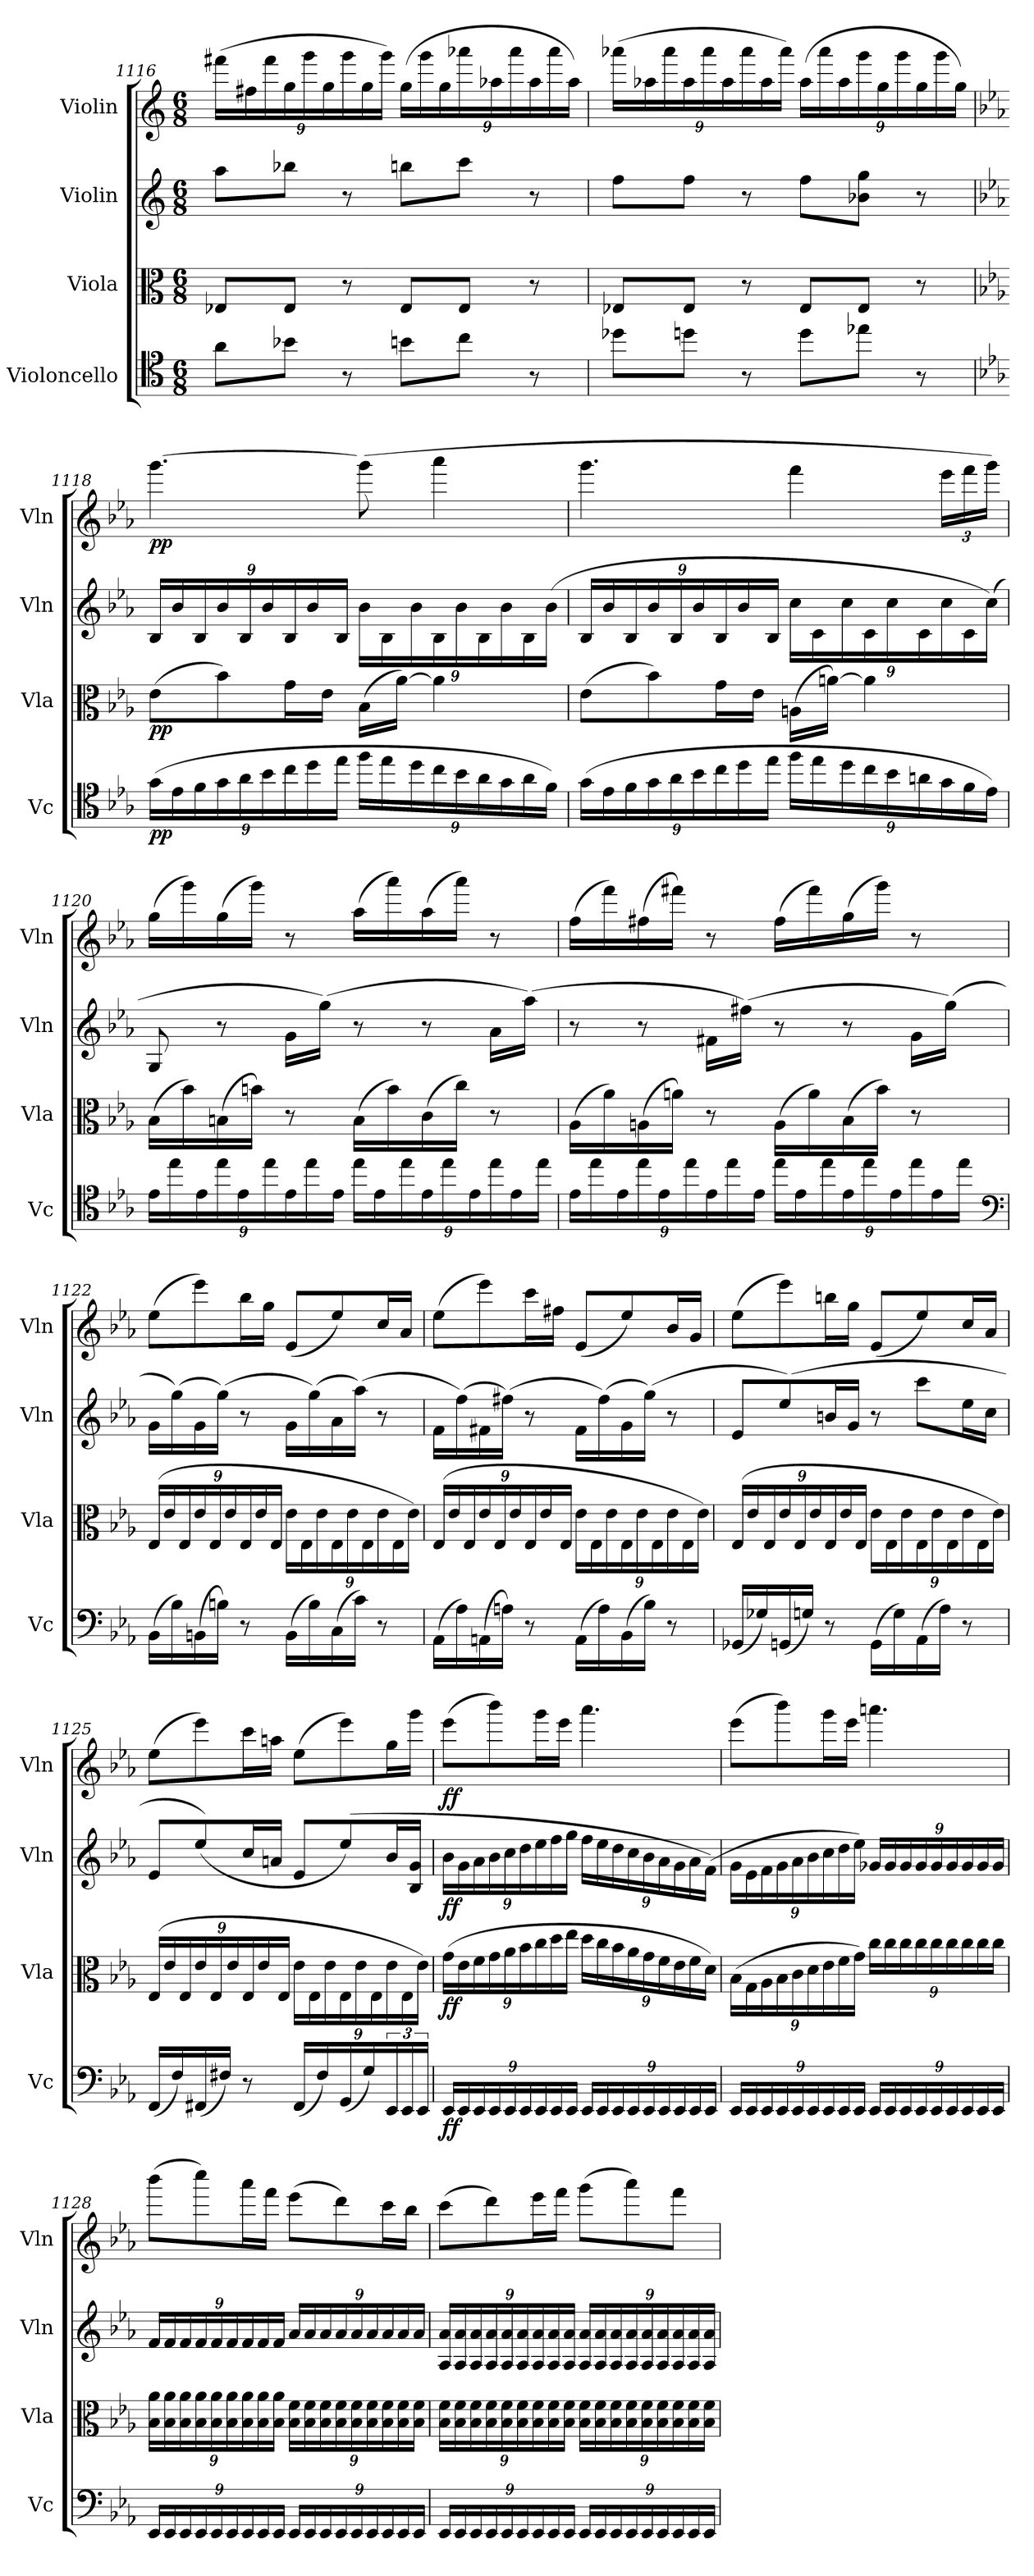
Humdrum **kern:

**kern	**dynam	**kern	**dynam	**kern	**dynam	**kern	**dynam
*part4	*part4	*part3	*part3	*part2	*part2	*part1	*part1
*staff4	*staff4	*staff3	*staff3	*staff2	*staff2	*staff1	*staff1
*I"Violoncello	*	*I"Viola	*	*I"Violin	*	*I"Violin	*
*I'Vc	*	*I'Vla	*	*I'Vln	*	*I'Vln	*
*clefC4	*	*clefC3	*	*clefG2	*	*clefG2	*
*k[]	*	*k[]	*	*k[]	*	*k[]	*
*M6/8	*	*M6/8	*	*M6/8	*	*M6/8	*
=1116	=1116	=1116	=1116	=1116	=1116	=1116	=1116
8a\L	.	8E-X/L	.	8aa\L	.	(24fff#X\LL	.
.	.	.	.	.	.	24ff#X\	.
.	.	.	.	.	.	24fff#\	.
8b-X\J	.	8E-/J	.	8bb-X\J	.	24gg\	.
.	.	.	.	.	.	24ggg\	.
.	.	.	.	.	.	24gg\	.
8r	.	8r	.	8r	.	24ggg\	.
.	.	.	.	.	.	24gg\	.
.	.	.	.	.	.	24ggg\JJ)	.
8bn\L	.	8E-/L	.	8bbn\L	.	(24gg\LL	.
.	.	.	.	.	.	24ggg\	.
.	.	.	.	.	.	24gg\	.
8cc\J	.	8E-/J	.	8ccc\J	.	24aaa-X\	.
.	.	.	.	.	.	24aa-X\	.
.	.	.	.	.	.	24aaa-\	.
8r	.	8r	.	8r	.	24aa-\	.
.	.	.	.	.	.	24aaa-\	.
.	.	.	.	.	.	24aa-\JJ)	.
=1117	=1117	=1117	=1117	=1117	=1117	=1117	=1117
8dd-X\L	.	8E-X/L	.	8ff\L	.	(24aaa-X\LL	.
.	.	.	.	.	.	24aa-X\	.
.	.	.	.	.	.	24aaa-\	.
8ddn\J	.	8E-/J	.	8ff\J	.	24aa-\	.
.	.	.	.	.	.	24aaa-\	.
.	.	.	.	.	.	24aa-\	.
8r	.	8r	.	8r	.	24aaa-\	.
.	.	.	.	.	.	24aa-\	.
.	.	.	.	.	.	24aaa-\JJ)	.
8dd\L	.	8E-/L	.	8ff\L	.	(24aa-\LL	.
.	.	.	.	.	.	24aaa-\	.
.	.	.	.	.	.	24aa-\	.
8ee-X\J	.	8E-/J	.	8b-X\ 8gg\J	.	24ggg\	.
.	.	.	.	.	.	24gg\	.
.	.	.	.	.	.	24ggg\	.
8r	.	8r	.	8r	.	24gg\	.
.	.	.	.	.	.	24ggg\	.
.	.	.	.	.	.	24gg\JJ)	.
=1118	=1118	=1118	=1118	=1118	=1118	=1118	=1118
*k[b-e-a-]	*	*k[b-e-a-]	*	*k[b-e-a-]	*	*k[b-e-a-]	*
(24g\LL	pp	(8e-\L	pp	24B-/LL	.	[4.ggg	pp
24e-\	.	.	.	24b-/	.	.	.
24f\	.	.	.	24B-/	.	.	.
24g\	.	8b-\)	.	24b-/	.	.	.
24a-\	.	.	.	24B-/	.	.	.
24b-\	.	.	.	24b-/	.	.	.
24cc\	.	16g\L	.	24B-/	.	.	.
24dd\	.	.	.	24b-/	.	.	.
.	.	16e-\JJ	.	.	.	.	.
24ee-\JJ	.	.	.	24B-/JJ	.	.	.
24ff\LL	.	(16B-\LL	.	24b-\LL	.	(8ggg]	.
24ee-\	.	.	.	24B-\	.	.	.
.	.	[16a-\JJ)	.	.	.	.	.
24dd\	.	.	.	24b-\	.	.	.
24cc\	.	4a-]	.	24B-\	.	4aaa-	.
24b-\	.	.	.	24b-\	.	.	.
24a-\	.	.	.	24B-\	.	.	.
24g\	.	.	.	24b-\	.	.	.
24a-\	.	.	.	24B-\	.	.	.
24f\JJ)	.	.	.	(24b-\JJ	.	.	.
=1119	=1119	=1119	=1119	=1119	=1119	=1119	=1119
(24g\LL	.	(8e-\L	.	24B-/LL	.	4.ggg	.
24e-\	.	.	.	24b-/	.	.	.
24f\	.	.	.	24B-/	.	.	.
24g\	.	8b-\)	.	24b-/	.	.	.
24a-\	.	.	.	24B-/	.	.	.
24b-\	.	.	.	24b-/	.	.	.
24cc\	.	16g\L	.	24B-/	.	.	.
24dd\	.	.	.	24b-/	.	.	.
.	.	16e-\JJ	.	.	.	.	.
24ee-\JJ	.	.	.	24B-/JJ	.	.	.
24ff\LL	.	(16An\LL	.	24cc\LL	.	4fff	.
24ee-\	.	.	.	24c\	.	.	.
.	.	[16an\JJ)	.	.	.	.	.
24dd\	.	.	.	24cc\	.	.	.
24cc\	.	4a]	.	24c\	.	.	.
24b-\	.	.	.	24cc\	.	.	.
24an\	.	.	.	24c\	.	.	.
24g\	.	.	.	24cc\	.	24eee-\LL	.
24f\	.	.	.	24c\	.	24fff\	.
24e-\JJ)	.	.	.	(24cc\JJ)	.	24ggg\JJ)	.
=1120	=1120	=1120	=1120	=1120	=1120	=1120	=1120
24e-\LL	.	(16B-\LL	.	8G	.	(16gg\LL	.
24ee-\	.	.	.	.	.	.	.
.	.	16b-\)	.	.	.	16ggg\)	.
24e-\	.	.	.	.	.	.	.
24ee-\	.	(16Bn\	.	8r	.	(16gg\	.
24e-\	.	.	.	.	.	.	.
.	.	16bn\JJ)	.	.	.	16ggg\JJ)	.
24ee-\	.	.	.	.	.	.	.
24e-\	.	8r	.	16g\LL	.	8r	.
24ee-\	.	.	.	.	.	.	.
.	.	.	.	(16gg\JJ)	.	.	.
24e-\JJ	.	.	.	.	.	.	.
24ee-\LL	.	(16B\LL	.	8r	.	(16aa-\LL	.
24e-\	.	.	.	.	.	.	.
.	.	16b\)	.	.	.	16aaa-\)	.
24ee-\	.	.	.	.	.	.	.
24e-\	.	(16c\	.	8r	.	(16aa-\	.
24ee-\	.	.	.	.	.	.	.
.	.	16cc\JJ)	.	.	.	16aaa-\JJ)	.
24e-\	.	.	.	.	.	.	.
24ee-\	.	8r	.	16a-\LL	.	8r	.
24e-\	.	.	.	.	.	.	.
.	.	.	.	(16aa-\JJ)	.	.	.
24ee-\JJ	.	.	.	.	.	.	.
=1121	=1121	=1121	=1121	=1121	=1121	=1121	=1121
24e-\LL	.	(16A-\LL	.	8r	.	(16ff\LL	.
24ee-\	.	.	.	.	.	.	.
.	.	16a-\)	.	.	.	16fff\)	.
24e-\	.	.	.	.	.	.	.
24ee-\	.	(16An\	.	8r	.	(16ff#X\	.
24e-\	.	.	.	.	.	.	.
.	.	16an\JJ)	.	.	.	16fff#X\JJ)	.
24ee-\	.	.	.	.	.	.	.
24e-\	.	8r	.	16f#X\LL	.	8r	.
24ee-\	.	.	.	.	.	.	.
.	.	.	.	(16ff#X\JJ)	.	.	.
24e-\JJ	.	.	.	.	.	.	.
24ee-\LL	.	(16A\LL	.	8r	.	(16ff#\LL	.
24e-\	.	.	.	.	.	.	.
.	.	16a\)	.	.	.	16fff#\)	.
24ee-\	.	.	.	.	.	.	.
24e-\	.	(16B-\	.	8r	.	(16gg\	.
24ee-\	.	.	.	.	.	.	.
.	.	16b-\JJ)	.	.	.	16ggg\JJ)	.
24e-\	.	.	.	.	.	.	.
24ee-\	.	8r	.	16g\LL	.	8r	.
24e-\	.	.	.	.	.	.	.
.	.	.	.	(16gg\JJ)	.	.	.
24ee-\JJ	.	.	.	.	.	.	.
*clefF4	*	*	*	*	*	*	*
=1122	=1122	=1122	=1122	=1122	=1122	=1122	=1122
(16BB-\LL	.	(24E-/LL	.	16g\LL	.	(8ee-\L	.
.	.	24e-/	.	.	.	.	.
16B-\)	.	.	.	(16gg\)	.	.	.
.	.	24E-/	.	.	.	.	.
(16BBn\	.	24e-/	.	16g\	.	8eee-\)	.
.	.	24E-/	.	.	.	.	.
16Bn\JJ)	.	.	.	(16gg\JJ)	.	.	.
.	.	24e-/	.	.	.	.	.
8r	.	24E-/	.	8r	.	16bb-\L	.
.	.	24e-/	.	.	.	.	.
.	.	.	.	.	.	16gg\JJ	.
.	.	24E-/JJ	.	.	.	.	.
(16BB\LL	.	24e-\LL	.	16g\LL	.	(8e-/L	.
.	.	24E-\	.	.	.	.	.
16B\)	.	.	.	(16gg\)	.	.	.
.	.	24e-\	.	.	.	.	.
(16C\	.	24E-\	.	16a-\	.	8ee-/)	.
.	.	24e-\	.	.	.	.	.
16c\JJ)	.	.	.	(16aa-\JJ)	.	.	.
.	.	24E-\	.	.	.	.	.
8r	.	24e-\	.	8r	.	16cc/L	.
.	.	24E-\	.	.	.	.	.
.	.	.	.	.	.	16a-/JJ	.
.	.	24e-\JJ)	.	.	.	.	.
=1123	=1123	=1123	=1123	=1123	=1123	=1123	=1123
(16AA-\LL	.	(24E-/LL	.	16f\LL	.	(8ee-\L	.
.	.	24e-/	.	.	.	.	.
16A-\)	.	.	.	(16ff\)	.	.	.
.	.	24E-/	.	.	.	.	.
(16AAn\	.	24e-/	.	16f#X\	.	8eee-\)	.
.	.	24E-/	.	.	.	.	.
16An\JJ)	.	.	.	(16ff#X\JJ)	.	.	.
.	.	24e-/	.	.	.	.	.
8r	.	24E-/	.	8r	.	16ccc\L	.
.	.	24e-/	.	.	.	.	.
.	.	.	.	.	.	16ff#X\JJ	.
.	.	24E-/JJ	.	.	.	.	.
(16AA\LL	.	24e-\LL	.	16f#\LL	.	(8e-/L	.
.	.	24E-\	.	.	.	.	.
16A\)	.	.	.	(16ff#\)	.	.	.
.	.	24e-\	.	.	.	.	.
(16BB-\	.	24E-\	.	16g\	.	8ee-/)	.
.	.	24e-\	.	.	.	.	.
16B-\JJ)	.	.	.	(16gg\JJ)	.	.	.
.	.	24E-\	.	.	.	.	.
8r	.	24e-\	.	8r	.	16b-/L	.
.	.	24E-\	.	.	.	.	.
.	.	.	.	.	.	16g/JJ	.
.	.	24e-\JJ)	.	.	.	.	.
=1124	=1124	=1124	=1124	=1124	=1124	=1124	=1124
(16GG-X/LL	.	(24E-/LL	.	8e-/L	.	(8ee-\L	.
.	.	24e-/	.	.	.	.	.
16G-X/)	.	.	.	.	.	.	.
.	.	24E-/	.	.	.	.	.
(16GGn/	.	24e-/	.	(8ee-/)	.	8eee-\)	.
.	.	24E-/	.	.	.	.	.
16Gn/JJ)	.	.	.	.	.	.	.
.	.	24e-/	.	.	.	.	.
8r	.	24E-/	.	16bn/L	.	16bbn\L	.
.	.	24e-/	.	.	.	.	.
.	.	.	.	16g/JJ	.	16gg\JJ	.
.	.	24E-/JJ	.	.	.	.	.
(16GG\LL	.	24e-\LL	.	8r	.	(8e-/L	.
.	.	24E-\	.	.	.	.	.
16G\)	.	.	.	.	.	.	.
.	.	24e-\	.	.	.	.	.
(16AA-\	.	24E-\	.	8ccc\L	.	8ee-/)	.
.	.	24e-\	.	.	.	.	.
16A-\JJ)	.	.	.	.	.	.	.
.	.	24E-\	.	.	.	.	.
8r	.	24e-\	.	16ee-\L	.	16cc/L	.
.	.	24E-\	.	.	.	.	.
.	.	.	.	16cc\JJ	.	16a-/JJ	.
.	.	24e-\JJ)	.	.	.	.	.
=1125	=1125	=1125	=1125	=1125	=1125	=1125	=1125
(16FF/LL	.	(24E-/LL	.	8e-/L	.	(8ee-\L	.
.	.	24e-/	.	.	.	.	.
16F/)	.	.	.	.	.	.	.
.	.	24E-/	.	.	.	.	.
(16FF#X/	.	24e-/	.	(8ee-/)	.	8eee-\)	.
.	.	24E-/	.	.	.	.	.
16F#X/JJ)	.	.	.	.	.	.	.
.	.	24e-/	.	.	.	.	.
8r	.	24E-/	.	16cc/L	.	16ccc\L	.
.	.	24e-/	.	.	.	.	.
.	.	.	.	16an/JJ	.	16aan\JJ	.
.	.	24E-/JJ	.	.	.	.	.
(16FF#/LL	.	24e-\LL	.	8e-/L	.	(8ee-\L	.
.	.	24E-\	.	.	.	.	.
16F#/)	.	.	.	.	.	.	.
.	.	24e-\	.	.	.	.	.
(16GG/	.	24E-\	.	(8ee-/)	.	8eee-\)	.
.	.	24e-\	.	.	.	.	.
16G/)	.	.	.	.	.	.	.
.	.	24E-\	.	.	.	.	.
24EE-/	.	24e-\	.	16b-/L	.	16gg\L	.
24EE-/	.	24E-\	.	.	.	.	.
.	.	.	.	16B-/ 16g/JJ	.	16ggg\JJ	.
24EE-/JJ	.	24e-\JJ)	.	.	.	.	.
=1126	=1126	=1126	=1126	=1126	=1126	=1126	=1126
24EE-/LL	ff	(24g\LL	ff	24b-\LL	ff	(8eee-\L	ff
24EE-/	.	24e-\	.	24g\	.	.	.
24EE-/	.	24f\	.	24a-\	.	.	.
24EE-/	.	24g\	.	24b-\	.	8bbb-\)	.
24EE-/	.	24a-\	.	24cc\	.	.	.
24EE-/	.	24b-\	.	24dd\	.	.	.
24EE-/	.	24cc\	.	24ee-\	.	16ggg\L	.
24EE-/	.	24dd\	.	24ff\	.	.	.
.	.	.	.	.	.	16eee-\JJ	.
24EE-/JJ	.	24ee-\JJ	.	24gg\JJ	.	.	.
24EE-/LL	.	24dd\LL	.	24ff\LL	.	4.aaa-	.
24EE-/	.	24cc\	.	24ee-\	.	.	.
24EE-/	.	24b-\	.	24dd\	.	.	.
24EE-/	.	24a-\	.	24cc\	.	.	.
24EE-/	.	24g\	.	24b-\	.	.	.
24EE-/	.	24f\	.	24a-\	.	.	.
24EE-/	.	24e-\	.	24g\	.	.	.
24EE-/	.	24f\	.	24a-\	.	.	.
24EE-/JJ	.	24d\JJ)	.	(24f\JJ)	.	.	.
=1127	=1127	=1127	=1127	=1127	=1127	=1127	=1127
24EE-/LL	.	(24B-\LL	.	24g\LL	.	(8eee-\L	.
24EE-/	.	24G\	.	24e-\	.	.	.
24EE-/	.	24A-\	.	24f\	.	.	.
24EE-/	.	24B-\	.	24g\	.	8bbb-\)	.
24EE-/	.	24c\	.	24a-\	.	.	.
24EE-/	.	24d\	.	24b-\	.	.	.
24EE-/	.	24e-\	.	24cc\	.	16ggg\L	.
24EE-/	.	24f\	.	24dd\	.	.	.
.	.	.	.	.	.	16eee-\JJ	.
24EE-/JJ	.	24g\JJ)	.	24ee-\JJ)	.	.	.
24EE-/LL	.	24cc\LL	.	24g-X/LL	.	4.aaan	.
24EE-/	.	24cc\	.	24g-/	.	.	.
24EE-/	.	24cc\	.	24g-/	.	.	.
24EE-/	.	24cc\	.	24g-/	.	.	.
24EE-/	.	24cc\	.	24g-/	.	.	.
24EE-/	.	24cc\	.	24g-/	.	.	.
24EE-/	.	24cc\	.	24g-/	.	.	.
24EE-/	.	24cc\	.	24g-/	.	.	.
24EE-/JJ	.	24cc\JJ	.	24g-/JJ	.	.	.
=1128	=1128	=1128	=1128	=1128	=1128	=1128	=1128
24EE-/LL	.	24B-\ 24a-\LL	.	24f/LL	.	(8bbb-\L	.
24EE-/	.	24B-\ 24a-\	.	24f/	.	.	.
24EE-/	.	24B-\ 24a-\	.	24f/	.	.	.
24EE-/	.	24B-\ 24a-\	.	24f/	.	8cccc\)	.
24EE-/	.	24B-\ 24a-\	.	24f/	.	.	.
24EE-/	.	24B-\ 24a-\	.	24f/	.	.	.
24EE-/	.	24B-\ 24a-\	.	24f/	.	16aaa-\L	.
24EE-/	.	24B-\ 24a-\	.	24f/	.	.	.
.	.	.	.	.	.	16fff\JJ	.
24EE-/JJ	.	24B-\ 24a-\JJ	.	24f/JJ	.	.	.
24EE-/LL	.	24B-\ 24f\LL	.	24a-/LL	.	(8eee-\L	.
24EE-/	.	24B-\ 24f\	.	24a-/	.	.	.
24EE-/	.	24B-\ 24f\	.	24a-/	.	.	.
24EE-/	.	24B-\ 24f\	.	24a-/	.	8ddd\)	.
24EE-/	.	24B-\ 24f\	.	24a-/	.	.	.
24EE-/	.	24B-\ 24f\	.	24a-/	.	.	.
24EE-/	.	24B-\ 24f\	.	24a-/	.	16ccc\L	.
24EE-/	.	24B-\ 24f\	.	24a-/	.	.	.
.	.	.	.	.	.	16bb-\JJ	.
24EE-/JJ	.	24B-\ 24f\JJ	.	24a-/JJ	.	.	.
=1129	=1129	=1129	=1129	=1129	=1129	=1129	=1129
24EE-/LL	.	24B-\ 24f\LL	.	24A-/ 24a-/LL	.	(8ccc\L	.
24EE-/	.	24B-\ 24f\	.	24A-/ 24a-/	.	.	.
24EE-/	.	24B-\ 24f\	.	24A-/ 24a-/	.	.	.
24EE-/	.	24B-\ 24f\	.	24A-/ 24a-/	.	8ddd\)	.
24EE-/	.	24B-\ 24f\	.	24A-/ 24a-/	.	.	.
24EE-/	.	24B-\ 24f\	.	24A-/ 24a-/	.	.	.
24EE-/	.	24B-\ 24f\	.	24A-/ 24a-/	.	16eee-\L	.
24EE-/	.	24B-\ 24f\	.	24A-/ 24a-/	.	.	.
.	.	.	.	.	.	16fff\JJ	.
24EE-/JJ	.	24B-\ 24f\JJ	.	24A-/ 24a-/JJ	.	.	.
24EE-/LL	.	24B-\ 24f\LL	.	24A-/ 24a-/LL	.	(8ggg\L	.
24EE-/	.	24B-\ 24f\	.	24A-/ 24a-/	.	.	.
24EE-/	.	24B-\ 24f\	.	24A-/ 24a-/	.	.	.
24EE-/	.	24B-\ 24f\	.	24A-/ 24a-/	.	8aaa-\)	.
24EE-/	.	24B-\ 24f\	.	24A-/ 24a-/	.	.	.
24EE-/	.	24B-\ 24f\	.	24A-/ 24a-/	.	.	.
24EE-/	.	24B-\ 24f\	.	24A-/ 24a-/	.	8fff\J	.
24EE-/	.	24B-\ 24f\	.	24A-/ 24a-/	.	.	.
24EE-/JJ	.	24B-\ 24f\JJ	.	24A-/ 24a-/JJ	.	.	.
=	=	=	=	=	=	=	=
*-	*-	*-	*-	*-	*-	*-	*-
